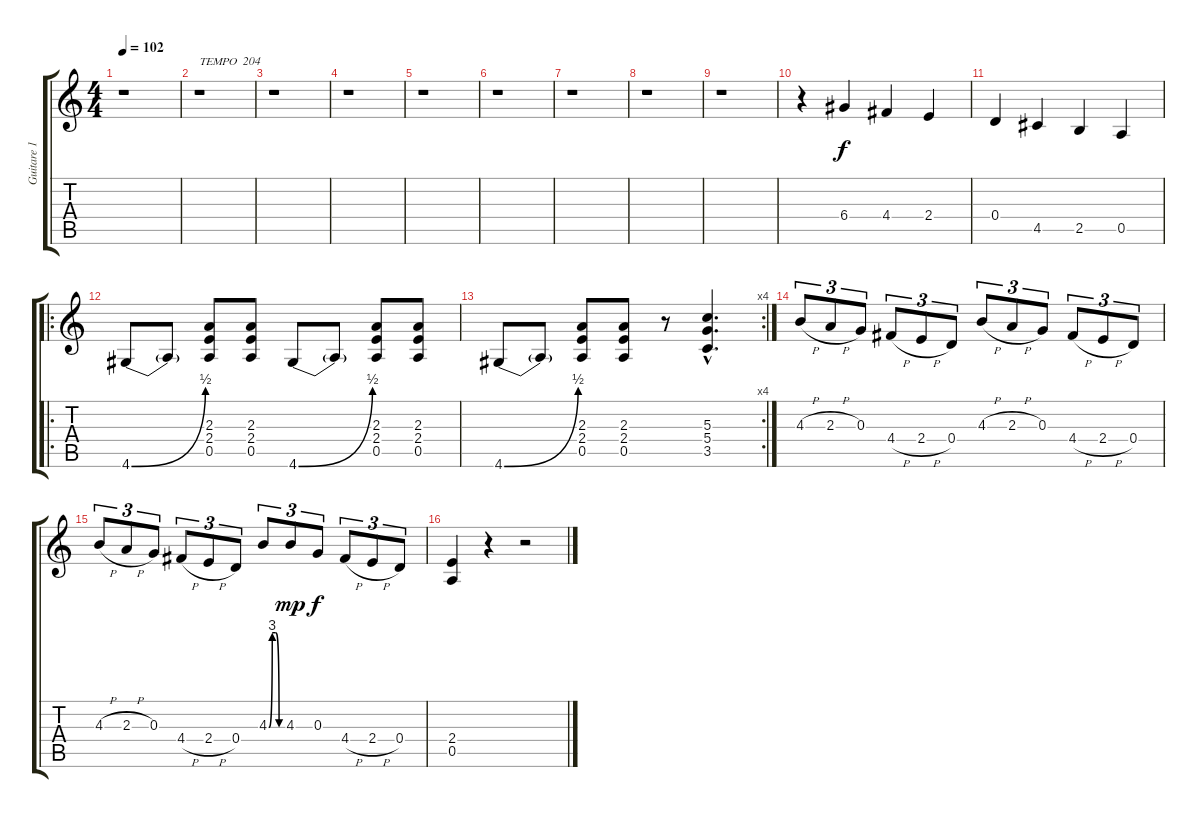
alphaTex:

\track ("Guitare 1" "Guitare 1") {instrument distortionguitar}
\staff {score tabs}
\tuning (E4 B3 G3 D3 A2 E2) {hide}
\ts (4 4)
\tempo 102
\clef g2
\ks c
r.1{dy mp} |
r.1{txt "TEMPO  204"} |
r.1 |
r.1 |
r.1 |
r.1 |
r.1 |
r.1 |
r.1 |
r.4 6.4.4{dy f} 4.4.4 2.4.4 |
0.4.4 4.5.4 2.5.4 0.5.4 |
\ro
4.6{be (bend 0 0 60 2)}.8 4.6{t}.8 (2.3 2.4 0.5).8 (2.3 2.4 0.5).8 4.6{be (bend 0 0 60 2)}.8 4.6{t}.8 (2.3 2.4 0.5).8 (2.3 2.4 0.5).8 |
\rc 4
4.6{be (bend 0 0 60 2)}.8 4.6{t}.8 (2.3 2.4 0.5).8 (2.3 2.4 0.5).8 r.8 (5.3{hac} 5.4{hac} 3.5{hac}).4{d} |
4.3{h}.8{tu (3 2)} 2.3{h}.8{tu (3 2)} 0.3.8{tu (3 2)} 4.4{h}.8{tu (3 2)} 2.4{h}.8{tu (3 2)} 0.4.8{tu (3 2)} 4.3{h}.8{tu (3 2)} 2.3{h}.8{tu (3 2)} 0.3.8{tu (3 2)} 4.4{h}.8{tu (3 2)} 2.4{h}.8{tu (3 2)} 0.4.8{tu (3 2)} |
4.3{h}.8{tu (3 2)} 2.3{h}.8{tu (3 2)} 0.3.8{tu (3 2)} 4.4{h}.8{tu (3 2)} 2.4{h}.8{tu (3 2)} 0.4.8{tu (3 2)} 4.3{be (custom 0 0 15 12 30 12 45 0 60 0)}.8{tu (3 2)} 4.3.8{tu (3 2) dy mp} 0.3.8{tu (3 2) dy f} 4.4{h}.8{tu (3 2)} 2.4{h}.8{tu (3 2)} 0.4.8{tu (3 2)} |
(2.4 0.5).4 r.4 r.2
